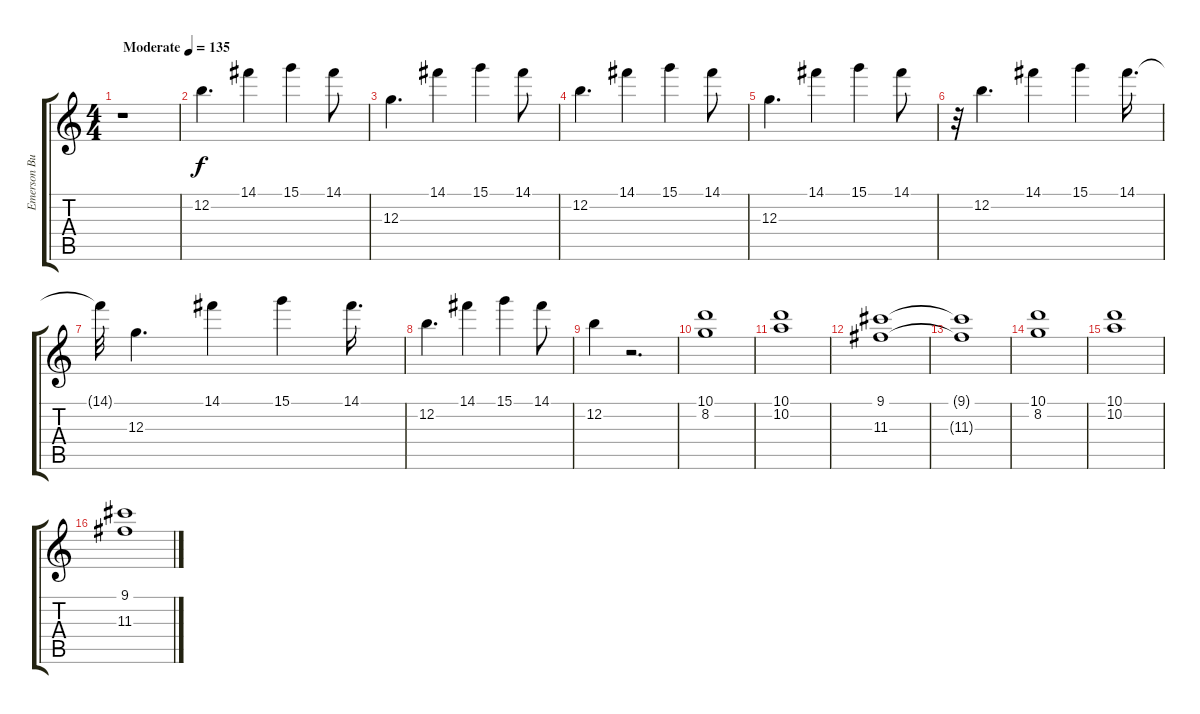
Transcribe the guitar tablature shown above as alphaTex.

\track ("Emerson Burton" "Emerson Bu") {instrument acousticguitarsteel}
\staff {score tabs}
\tuning (E4 B3 G3 D3 A2 E2) {hide}
\ts (4 4)
\tempo (135 "Moderate")
\clef g2
\ks c
r.1{dy f instrument rockorgan} |
12.2.4{d} 14.1.4 15.1.4 14.1.8 |
12.3.4{d} 14.1.4 15.1.4 14.1.8 |
12.2.4{d} 14.1.4 15.1.4 14.1.8 |
12.3.4{d} 14.1.4 15.1.4 14.1.8 |
r.32 12.2.4{d} 14.1.4 15.1.4 14.1.16{d} |
14.1{t}.32 12.3.4{d} 14.1.4 15.1.4 14.1.16{d} |
12.2.4{d} 14.1.4 15.1.4 14.1.8 |
12.2.4 r.2{d} |
(10.1 8.2).1{instrument stringensemble1} |
(10.1 10.2).1 |
(9.1 11.3).1 |
(9.1{t} 11.3{t}).1 |
(10.1 8.2).1 |
(10.1 10.2).1 |
(9.1 11.3).1
